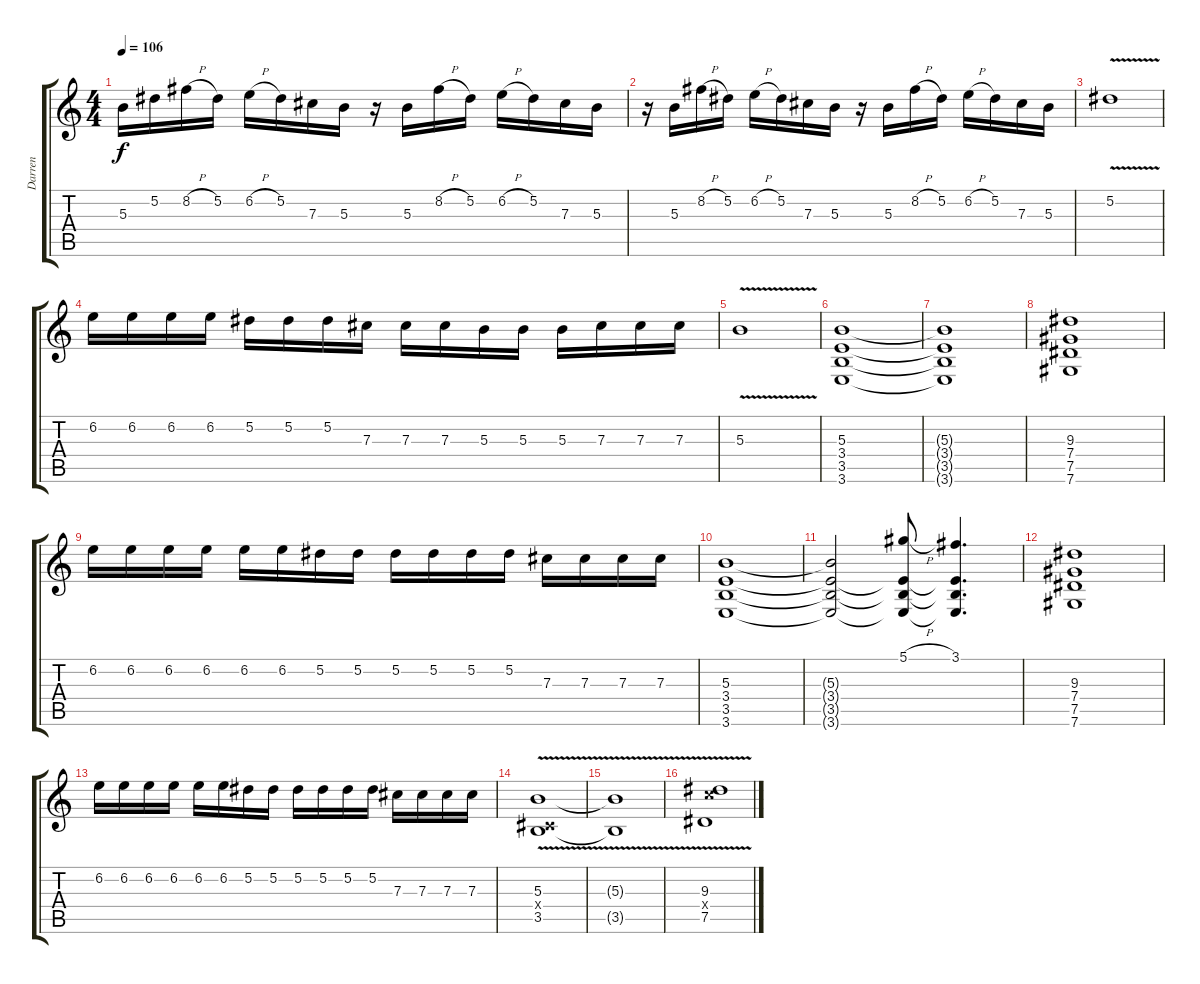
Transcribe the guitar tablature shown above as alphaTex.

\track ("Darren" "Darren") {instrument distortionguitar}
\staff {score tabs}
\tuning (Eb4 Bb3 Gb3 Db3 Ab2 Db2) {hide}
\ts (4 4)
\tempo 106
\clef g2
\ks c
5.3.16{dy f} 5.2.16 8.2{h}.16 5.2.16 6.2{h}.16 5.2.16 7.3.16 5.3.16 r.16 5.3.16 8.2{h}.16 5.2.16 6.2{h}.16 5.2.16 7.3.16 5.3.16 |
r.16 5.3.16 8.2{h}.16 5.2.16 6.2{h}.16 5.2.16 7.3.16 5.3.16 r.16 5.3.16 8.2{h}.16 5.2.16 6.2{h}.16 5.2.16 7.3.16 5.3.16 |
5.2{v}.1 |
6.2.16 6.2.16 6.2.16 6.2.16 5.2.16 5.2.16 5.2.16 7.3.16 7.3.16 7.3.16 5.3.16 5.3.16 5.3.16 7.3.16 7.3.16 7.3.16 |
5.3{v}.1 |
(5.3 3.4 3.5 3.6).1 |
(5.3{t} 3.4{t} 3.5{t} 3.6{t}).1 |
(9.3 7.4 7.5 7.6).1 |
6.2.16 6.2.16 6.2.16 6.2.16 6.2.16 6.2.16 5.2.16 5.2.16 5.2.16 5.2.16 5.2.16 5.2.16 7.3.16 7.3.16 7.3.16 7.3.16 |
(5.3 3.4 3.5 3.6).1 |
(5.3{t} 3.4{t} 3.5{t} 3.6{t}).2 (5.1{h} 3.4{t} 3.5{t} 3.6{t}).8 (3.1 3.4{t} 3.5{t} 3.6{t}).4{d} |
(9.3 7.4 7.5 7.6).1 |
6.2.16 6.2.16 6.2.16 6.2.16 6.2.16 6.2.16 5.2.16 5.2.16 5.2.16 5.2.16 5.2.16 5.2.16 7.3.16 7.3.16 7.3.16 7.3.16 |
(5.3{v} 0.4{x} 3.5{v}).1 |
(5.3{t} 3.5{t}).1 |
(9.3{v} 11.4{x} 7.5{v}).1
